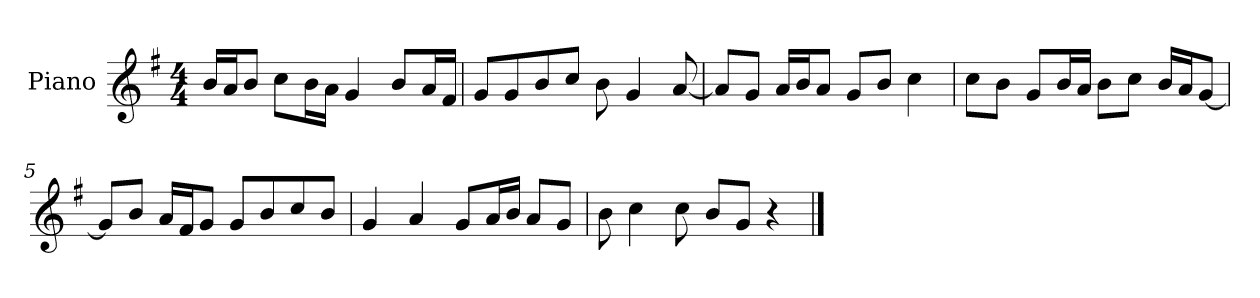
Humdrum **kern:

**kern
*part1
*staff1
*I"Piano
*I'P-no
*clefG2
*k[f#]
*M4/4
*MM90
=1
16b/LL
16a/J
8b/J
8cc\L
16b\L
16a\JJ
4g/
8b/L
16a/L
16f#/JJ
=2
8g/L
8g/
8b/
8cc/J
8b\
4g/
[8a/
=3
8a/L]
8g/J
16a/LL
16b/J
8a/J
8g/L
8b/J
4cc\
=4
8cc\L
8b\J
8g/L
16b/L
16a/JJ
8b\L
8cc\J
16b/LL
16a/J
[8g/J
!!LO:LB:g=z
=5
8g/L]
8b/J
16a/LL
16f#/J
8g/J
8g/L
8b/
8cc/
8b/J
=6
4g/
4a/
8g/L
16a/L
16b/JJ
8a/L
8g/J
=7
8b\
4cc\
8cc\
8b/L
8g/J
4r
==
*-
